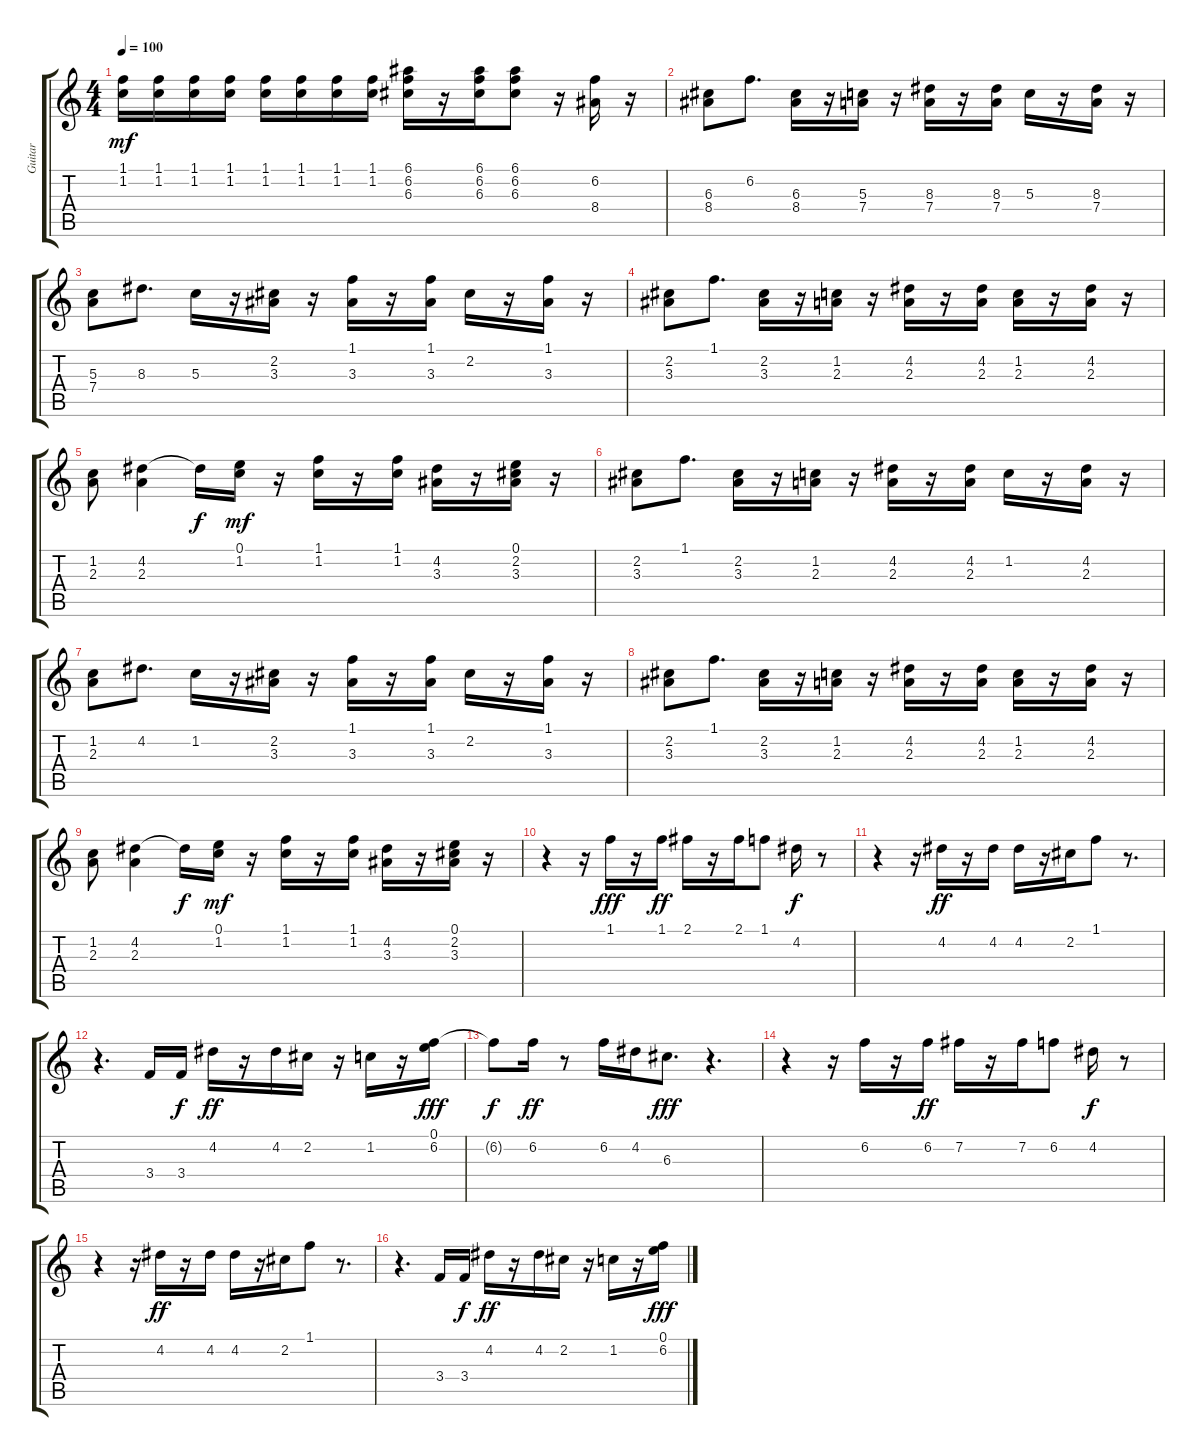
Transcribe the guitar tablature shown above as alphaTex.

\track ("Guitar" "Guitar") {instrument electricguitarjazz}
\staff {score tabs}
\tuning (E4 B3 G3 D3 A2 E2) {hide}
\ts (4 4)
\tempo 100
\clef g2
\ks c
(1.1 1.2).16{dy mf} (1.1 1.2).16 (1.1 1.2).16 (1.1 1.2).16 (1.1 1.2).16 (1.1 1.2).16 (1.1 1.2).16 (1.1 1.2).16 (6.1 6.2 6.3).16 r.16 (6.1 6.2 6.3).16 (6.1 6.2 6.3).8 r.16 (6.2 8.4).16 r.16 |
(6.3 8.4).8 6.2.8{d} (6.3 8.4).16 r.16 (5.3 7.4).16 r.16 (8.3 7.4).16 r.16 (8.3 7.4).16 5.3.16 r.16 (8.3 7.4).16 r.16 |
(5.3 7.4).8 8.3.8{d} 5.3.16 r.16 (2.2 3.3).16 r.16 (1.1 3.3).16 r.16 (1.1 3.3).16 2.2.16 r.16 (1.1 3.3).16 r.16 |
(2.2 3.3).8 1.1.8{d} (2.2 3.3).16 r.16 (1.2 2.3).16 r.16 (4.2 2.3).16 r.16 (4.2 2.3).16 (1.2 2.3).16 r.16 (4.2 2.3).16 r.16 |
(1.2 2.3).8 (4.2 2.3).4 4.2{t}.16{dy f} (0.1 1.2).16{dy mf} r.16 (1.1 1.2).16 r.16 (1.1 1.2).16 (4.2 3.3).16 r.16 (0.1 2.2 3.3).16 r.16 |
(2.2 3.3).8 1.1.8{d} (2.2 3.3).16 r.16 (1.2 2.3).16 r.16 (4.2 2.3).16 r.16 (4.2 2.3).16 1.2.16 r.16 (4.2 2.3).16 r.16 |
(1.2 2.3).8 4.2.8{d} 1.2.16 r.16 (2.2 3.3).16 r.16 (1.1 3.3).16 r.16 (1.1 3.3).16 2.2.16 r.16 (1.1 3.3).16 r.16 |
(2.2 3.3).8 1.1.8{d} (2.2 3.3).16 r.16 (1.2 2.3).16 r.16 (4.2 2.3).16 r.16 (4.2 2.3).16 (1.2 2.3).16 r.16 (4.2 2.3).16 r.16 |
(1.2 2.3).8 (4.2 2.3).4 4.2{t}.16{dy f} (0.1 1.2).16{dy mf} r.16 (1.1 1.2).16 r.16 (1.1 1.2).16 (4.2 3.3).16 r.16 (0.1 2.2 3.3).16 r.16 |
r.4 r.16 1.1.16{dy fff} r.16 1.1.16{dy ff} 2.1.16 r.16 2.1.16 1.1.8 4.2.16{dy f} r.8 |
r.4 r.16 4.2.16{dy ff} r.16 4.2.16 4.2.16 r.16 2.2.16 1.1.8 r.8{d} |
r.4{d} 3.4.16 3.4.16{dy f} 4.2.16{dy ff} r.16 4.2.16 2.2.16 r.16 1.2.16 r.16 (0.1 6.2).16{dy fff} |
6.2{t}.8{dy f} 6.2.16{dy ff} r.8 6.2.16 4.2.16 6.3.8{d dy fff} r.4{d} |
r.4 r.16 6.2.16 r.16 6.2.16{dy ff} 7.2.16 r.16 7.2.16 6.2.8 4.2.16{dy f} r.8 |
r.4 r.16 4.2.16{dy ff} r.16 4.2.16 4.2.16 r.16 2.2.16 1.1.8 r.8{d} |
r.4{d} 3.4.16 3.4.16{dy f} 4.2.16{dy ff} r.16 4.2.16 2.2.16 r.16 1.2.16 r.16 (0.1 6.2).16{dy fff}
